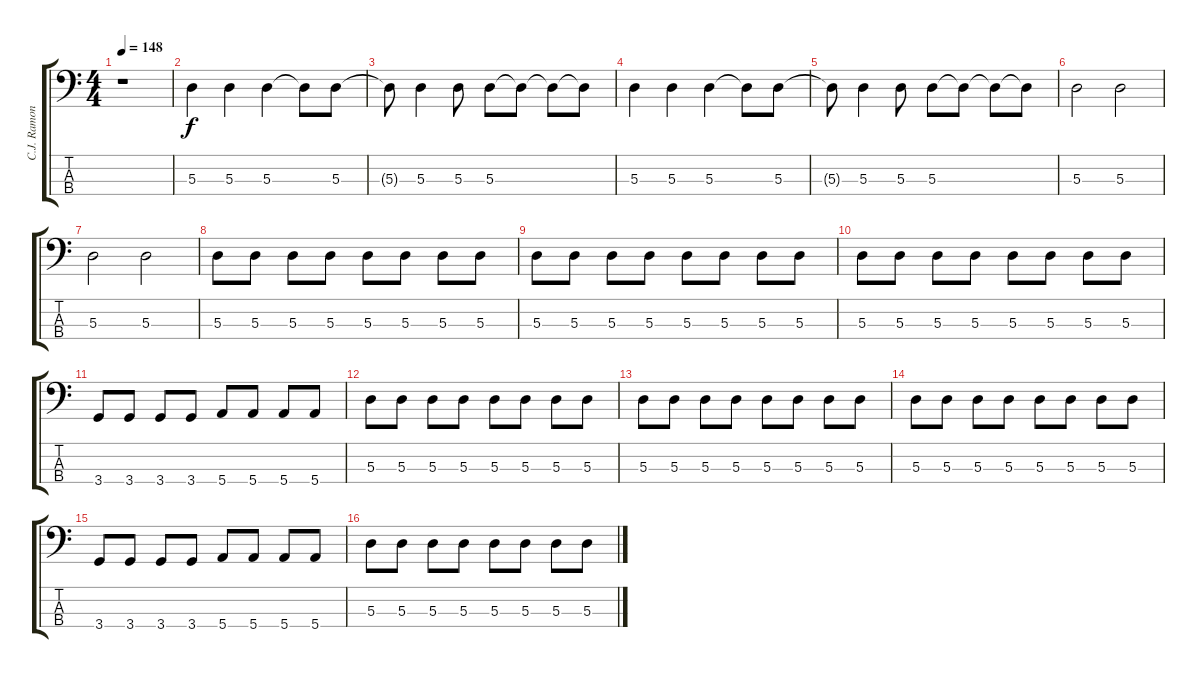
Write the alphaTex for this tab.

\track ("C.J. Ramone" "C.J. Ramon") {instrument electricbasspick}
\staff {score tabs}
\tuning (G2 D2 A1 E1) {hide}
\ts (4 4)
\tempo 148
\clef f4
\ks c
r.1{dy f instrument electricbasspick} |
5.3.4 5.3.4 5.3.4 5.3{t}.8 5.3.8 |
5.3{t}.8 5.3.4 5.3.8 5.3.8 5.3{t}.8 5.3{t}.8 5.3{t}.8 |
5.3.4 5.3.4 5.3.4 5.3{t}.8 5.3.8 |
5.3{t}.8 5.3.4 5.3.8 5.3.8 5.3{t}.8 5.3{t}.8 5.3{t}.8 |
5.3.2 5.3.2 |
5.3.2 5.3.2 |
5.3.8 5.3.8 5.3.8 5.3.8 5.3.8 5.3.8 5.3.8 5.3.8 |
5.3.8 5.3.8 5.3.8 5.3.8 5.3.8 5.3.8 5.3.8 5.3.8 |
5.3.8 5.3.8 5.3.8 5.3.8 5.3.8 5.3.8 5.3.8 5.3.8 |
3.4.8 3.4.8 3.4.8 3.4.8 5.4.8 5.4.8 5.4.8 5.4.8 |
5.3.8 5.3.8 5.3.8 5.3.8 5.3.8 5.3.8 5.3.8 5.3.8 |
5.3.8 5.3.8 5.3.8 5.3.8 5.3.8 5.3.8 5.3.8 5.3.8 |
5.3.8 5.3.8 5.3.8 5.3.8 5.3.8 5.3.8 5.3.8 5.3.8 |
3.4.8 3.4.8 3.4.8 3.4.8 5.4.8 5.4.8 5.4.8 5.4.8 |
5.3.8 5.3.8 5.3.8 5.3.8 5.3.8 5.3.8 5.3.8 5.3.8
